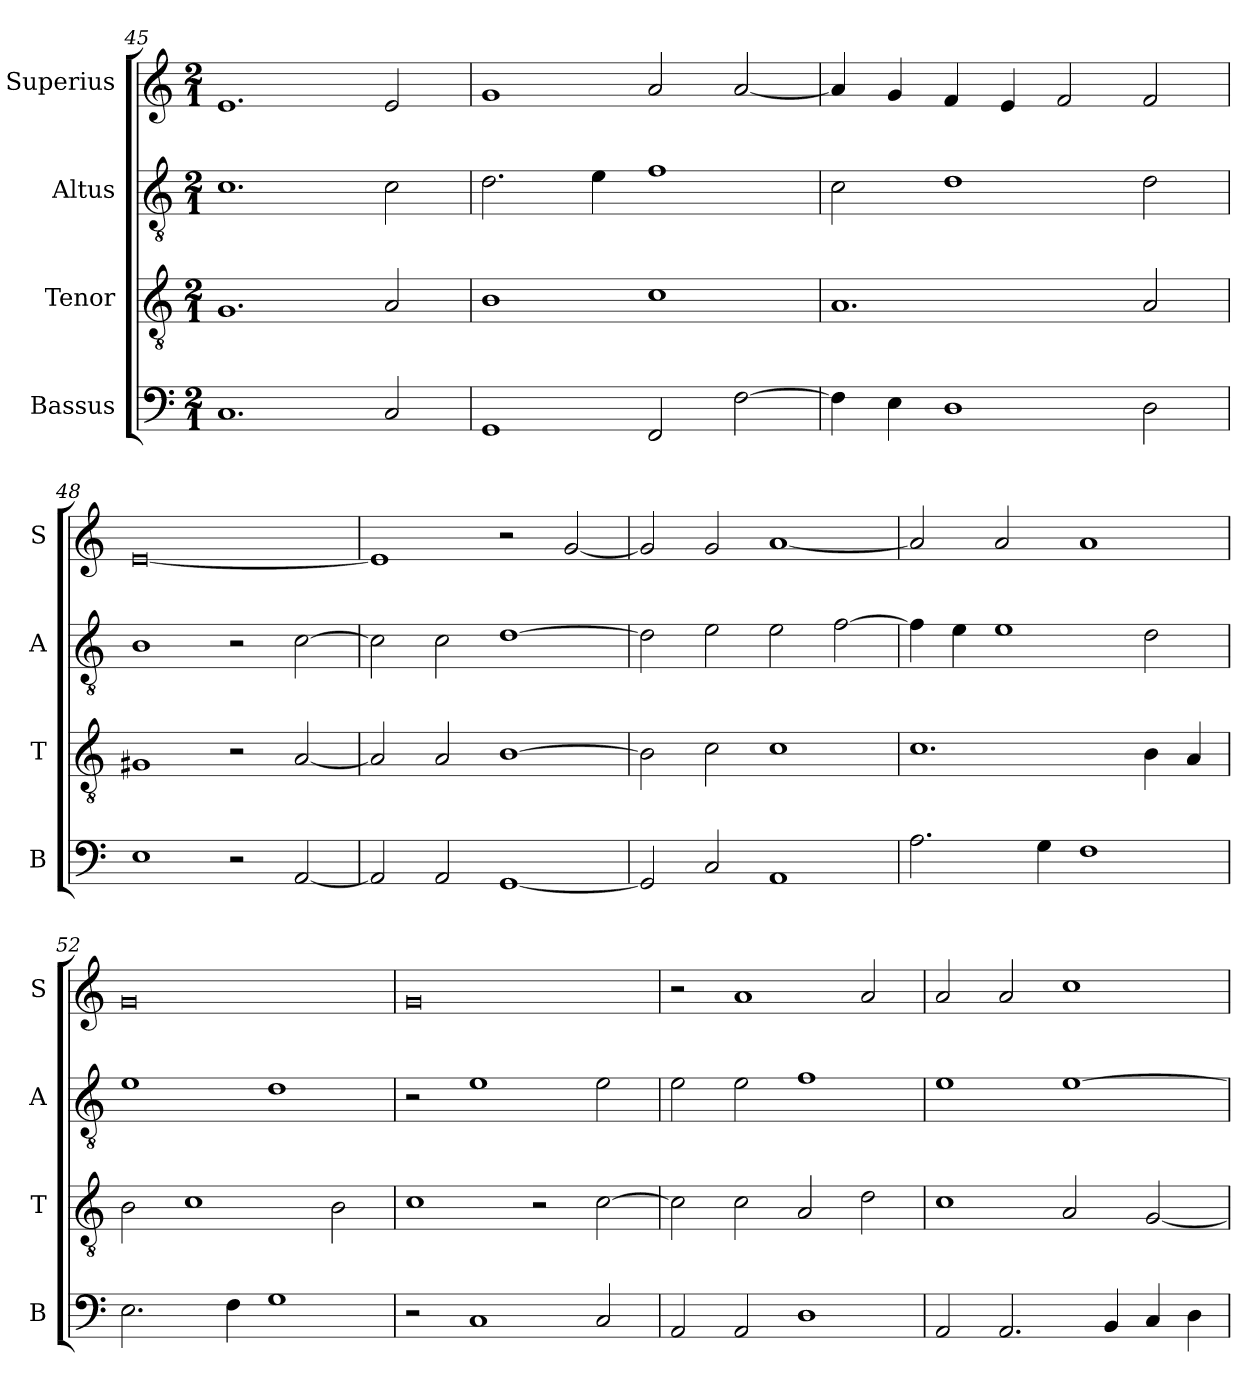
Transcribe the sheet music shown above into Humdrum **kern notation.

**kern	**kern	**kern	**kern
*part4	*part3	*part2	*part1
*staff4	*staff3	*staff2	*staff1
*I"Bassus	*I"Tenor	*I"Altus	*I"Superius
*I'B	*I'T	*I'A	*I'S
*clefF4	*clefGv2	*clefGv2	*clefG2
*k[]	*k[]	*k[]	*k[]
*C:	*C:	*C:	*C:
*M2/1	*M2/1	*M2/1	*M2/1
=45	=45	=45	=45
1.C	1.G	1.c	1.e
2C	2A	2c	2e
=46	=46	=46	=46
1GG	1B	2.d	1g
.	.	4e	.
2FF	1c	1f	2a
[2F	.	.	[2a
=47	=47	=47	=47
4F]	1.A	2c	4a]
4E	.	.	4g
1D	.	1d	4f
.	.	.	4e
.	.	.	2f
2D	2A	2d	2f
=48	=48	=48	=48
1E	1G#X	1B	[0e
2r	2r	2r	.
[2AA	[2A	[2c	.
=49	=49	=49	=49
2AA]	2A]	2c]	1e]
2AA	2A	2c	.
[1GG	[1B	[1d	2r
.	.	.	[2g
=50	=50	=50	=50
2GG]	2B]	2d]	2g]
2C	2c	2e	2g
1AA	1c	2e	[1a
.	.	[2f	.
=51	=51	=51	=51
2.A	1.c	4f]	2a]
.	.	4e	.
.	.	1e	2a
4G	.	.	.
1F	.	.	1a
.	4B	2d	.
.	4A	.	.
=52	=52	=52	=52
2.E	2B	1e	0g
.	1c	.	.
4F	.	.	.
1G	.	1d	.
.	2B	.	.
=53	=53	=53	=53
2r	1c	2r	0g
1C	.	1e	.
.	2r	.	.
2C	[2c	2e	.
=54	=54	=54	=54
2AA	2c]	2e	2r
2AA	2c	2e	1a
1D	2A	1f	.
.	2d	.	2a
=55	=55	=55	=55
2AA	1c	1e	2a
2.AA	.	.	2a
.	2A	[1e	1cc
4BB	.	.	.
4C	[2G	.	.
4D	.	.	.
=	=	=	=
*-	*-	*-	*-
